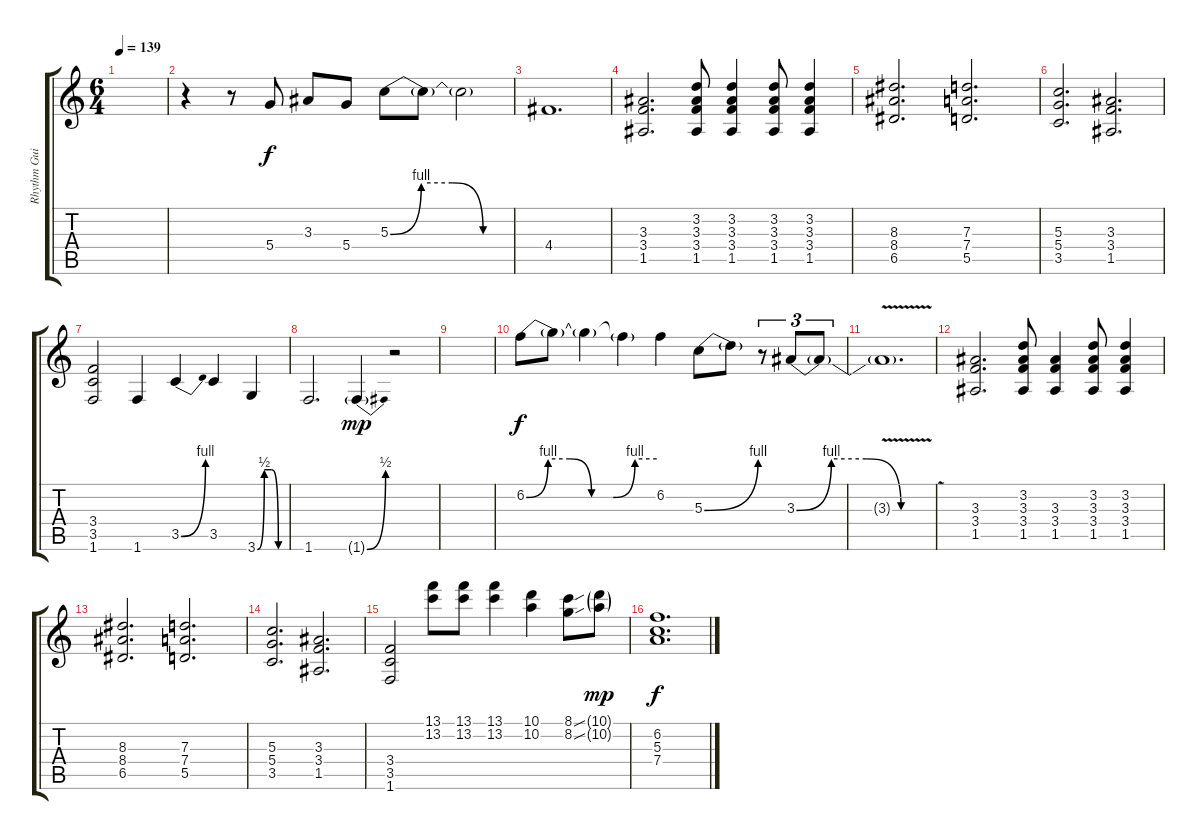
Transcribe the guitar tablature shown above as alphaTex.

\track ("Rhythm Guitar I (David Gilmour)" "Rhythm Gui") {instrument electricguitarclean}
\staff {score tabs}
\tuning (E4 B3 G3 D3 A2 E2) {hide}
\ts (6 4)
\tempo 139
\clef g2
\ks c
|
r.4 r.8 5.4.8 3.3.8 5.4.8 5.3{be (custom 0 0 15 4 30 4 45 0 60 0)}.8 5.3{t}.8 5.3{t}.2 |
4.4.1{d} |
(3.3 3.4 1.5).2{d} (3.2 3.3 3.4 1.5).8 (3.2 3.3 3.4 1.5).4 (3.2 3.3 3.4 1.5).8 (3.2 3.3 3.4 1.5).4 |
(8.3 8.4 6.5).2{d} (7.3 7.4 5.5).2{d} |
(5.3 5.4 3.5).2{d} (3.3 3.4 1.5).2{d} |
(3.4 3.5 1.6).2 1.6.4 3.5{be (bend 0 0 60 4)}.4 3.5.4 3.6{be (custom 0 0 15 2 30 2 45 0 60 0)}.4 |
1.6.2{d} 1.6{be (bend 0 0 60 2) g}.4{dy mp} r.2 |
|
6.2{be (custom 0 0 10 4 20 4 30 0 40 0 50 4 60 4)}.8{dy f} 6.2{t}.8 6.2{t}.4 6.2{t}.4 6.2.4 5.3{be (bend 0 0 60 4)}.8 5.3{t}.8 r.8{tu (3 2)} 3.3{be (custom 0 0 15 4 30 4 45 0 60 0)}.8{tu (3 2)} 3.3{t}.8{tu (3 2)} |
3.3{v t}.1{d} |
(3.3 3.4 1.5).2{d} (3.2 3.3 3.4 1.5).8 (3.3 3.4 1.5).4 (3.2 3.3 3.4 1.5).8 (3.2 3.3 3.4 1.5).4 |
(8.3 8.4 6.5).2{d} (7.3 7.4 5.5).2{d} |
(5.3 5.4 3.5).2{d} (3.3 3.4 1.5).2{d} |
(3.4 3.5 1.6).2 (13.1 13.2).8 (13.1 13.2).8 (13.1 13.2).4 (10.1 10.2).4 (8.1{ss} 8.2{ss}).8 (10.1{g} 10.2{g}).8{dy mp} |
(6.2 5.3 7.4).1{d dy f}
